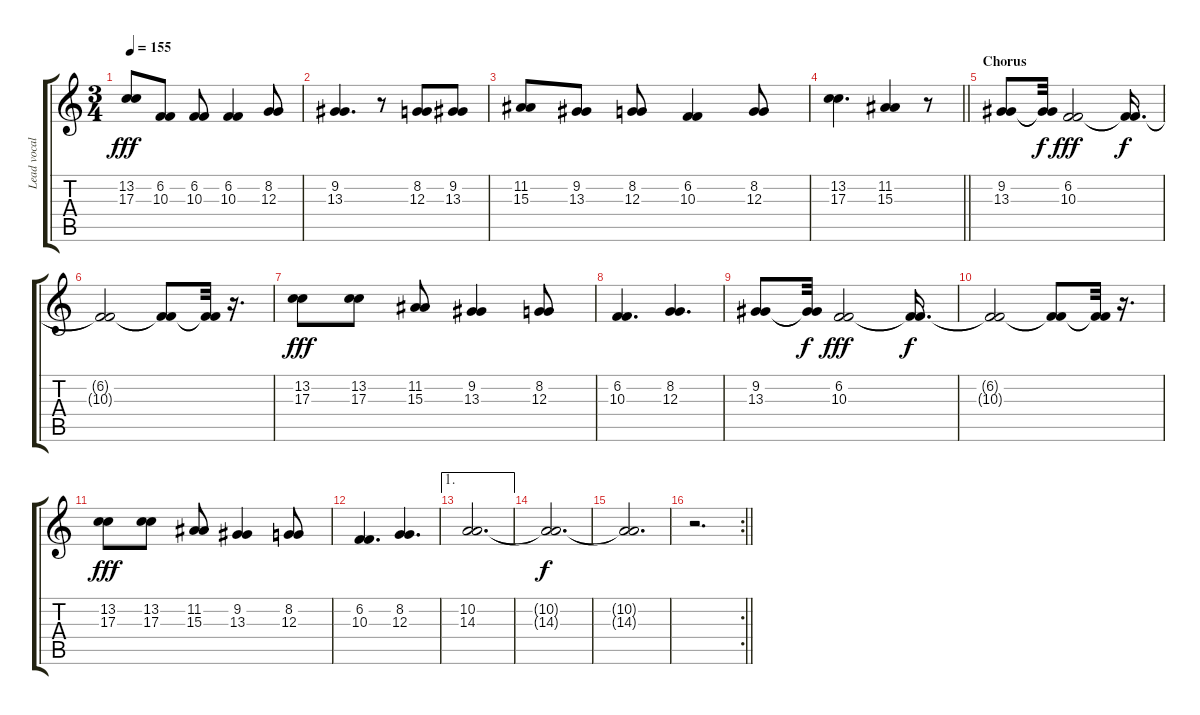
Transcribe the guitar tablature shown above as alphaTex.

\track ("Lead vocal" "Lead vocal") {mute instrument violin}
\staff {score tabs}
\tuning (E4 B3 G3 D3 A2 E2) {hide}
\ts (3 4)
\tempo 155
\clef g2
\ks c
(13.2 17.3).8{dy fff} (6.2 10.3).8 (6.2 10.3).8 (6.2 10.3).4 (8.2 12.3).8 |
(9.2 13.3).4{d} r.8 (8.2 12.3).8 (9.2 13.3).8 |
(11.2 15.3).8 (9.2 13.3).8 (8.2 12.3).8 (6.2 10.3).4 (8.2 12.3).8 |
\barLineRight lightlight
(13.2 17.3).4{d} (11.2 15.3).4 r.8 |
\section ("" "Chorus")
(9.2 13.3).8 (9.2{t} 13.3{t}).32{dy f} (6.2 10.3).2{dy fff} (6.2{t} 10.3{t}).16{d dy f} |
(6.2{t} 10.3{t}).2 (6.2{t} 10.3{t}).8 (6.2{t} 10.3{t}).32 r.16{d} |
(13.2 17.3).8{dy fff} (13.2 17.3).8 (11.2 15.3).8 (9.2 13.3).4 (8.2 12.3).8 |
(6.2 10.3).4{d} (8.2 12.3).4{d} |
(9.2 13.3).8 (9.2{t} 13.3{t}).32{dy f} (6.2 10.3).2{dy fff} (6.2{t} 10.3{t}).16{d dy f} |
(6.2{t} 10.3{t}).2 (6.2{t} 10.3{t}).8 (6.2{t} 10.3{t}).32 r.16{d} |
(13.2 17.3).8{dy fff} (13.2 17.3).8 (11.2 15.3).8 (9.2 13.3).4 (8.2 12.3).8 |
(6.2 10.3).4{d} (8.2 12.3).4{d} |
\ae 1
(10.2 14.3).2{d} |
(10.2{t} 14.3{t}).2{d dy f} |
(10.2{t} 14.3{t}).2{d} |
\rc 2
\barLineRight lightlight
r.2{d}
